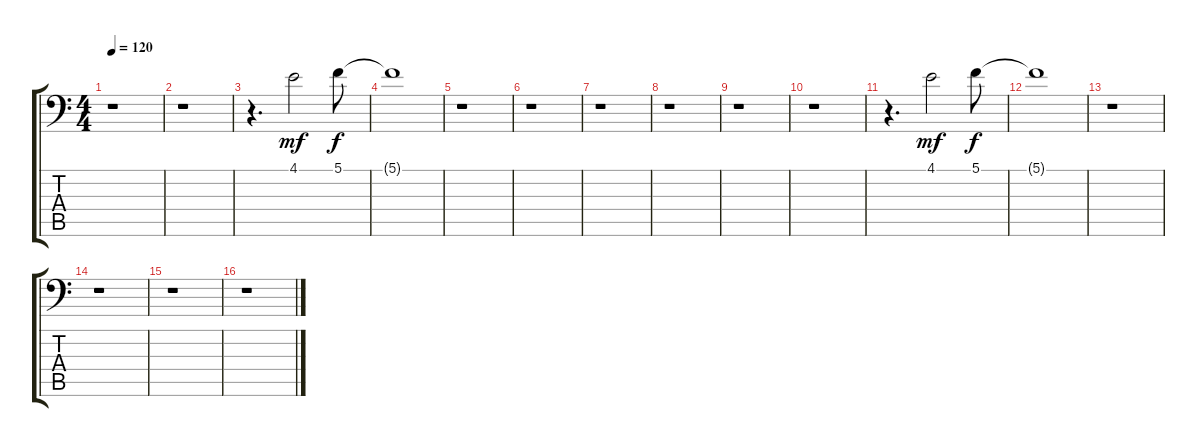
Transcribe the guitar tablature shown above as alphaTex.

\track "" {instrument electricbasspick}
\staff {score tabs}
\tuning (C3 G2 D2 A1 E1 B0) {hide}
\ts (4 4)
\tempo 120
\clef f4
\ks c
r.1{dy mf instrument electricbasspick} |
r.1 |
r.4{d} 4.1.2 5.1.8{dy f} |
5.1{t}.1 |
r.1 |
r.1 |
r.1 |
r.1 |
r.1 |
r.1 |
r.4{d} 4.1.2{dy mf} 5.1.8{dy f} |
5.1{t}.1 |
r.1 |
r.1 |
r.1 |
r.1
